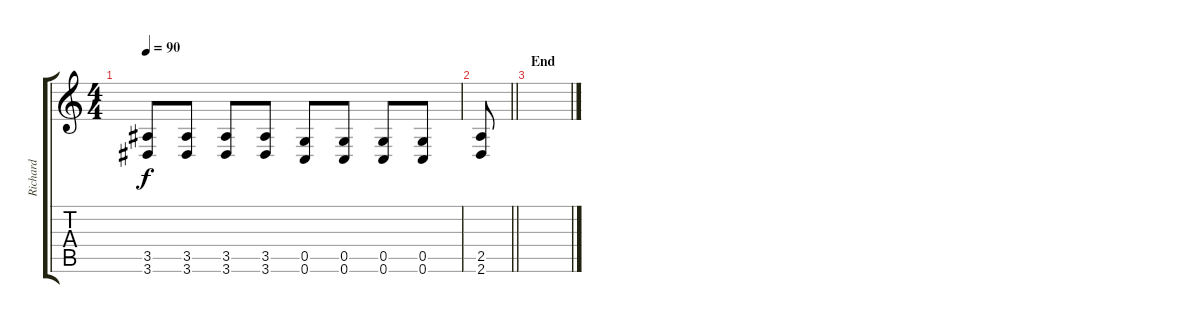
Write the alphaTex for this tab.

\track ("Richard" "Richard") {instrument distortionguitar}
\staff {score tabs}
\tuning (D4 A3 F3 C3 G2 C2) {hide}
\ts (4 4)
\tempo 90
\clef g2
\ks c
(3.5 3.6).8{dy f} (3.5 3.6).8 (3.5 3.6).8 (3.5 3.6).8 (0.5 0.6).8 (0.5 0.6).8 (0.5 0.6).8 (0.5 0.6).8 |
\barLineRight lightlight
(2.5 2.6).8 |
\section ("" "End")
